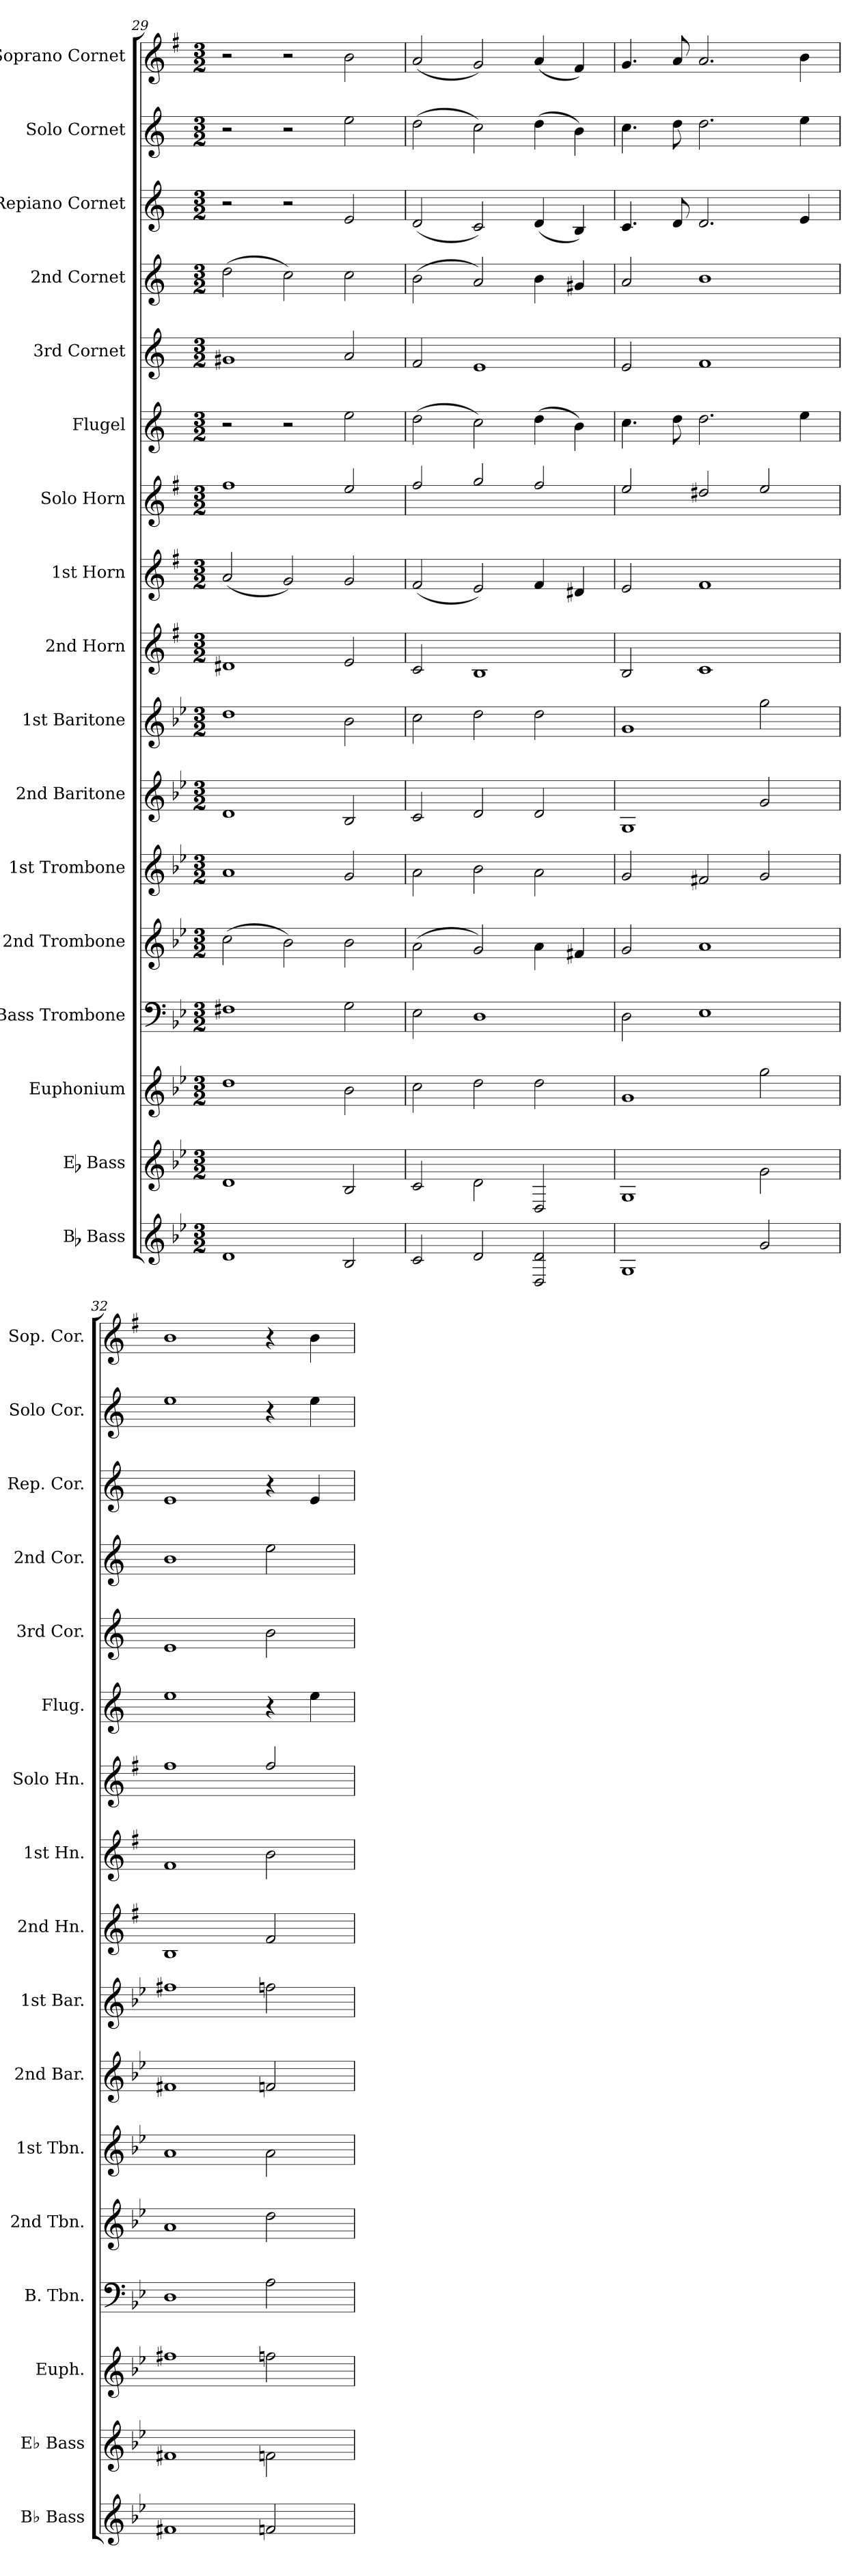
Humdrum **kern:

**kern	**kern	**kern	**kern	**kern	**kern	**kern	**kern	**kern	**kern	**kern	**kern	**kern	**kern	**kern	**kern	**kern
*part17	*part16	*part15	*part14	*part13	*part12	*part11	*part10	*part9	*part8	*part7	*part6	*part5	*part4	*part3	*part2	*part1
*staff17	*staff16	*staff15	*staff14	*staff13	*staff12	*staff11	*staff10	*staff9	*staff8	*staff7	*staff6	*staff5	*staff4	*staff3	*staff2	*staff1
*I"Bb Bass	*I"Eb Bass	*I"Euphonium	*I"Bass Trombone	*I"2nd Trombone	*I"1st Trombone	*I"2nd Baritone	*I"1st Baritone	*I"2nd Horn	*I"1st Horn	*I"Solo Horn	*I"Flugel	*I"3rd Cornet	*I"2nd Cornet	*I"Repiano Cornet	*I"Solo Cornet	*I"Soprano Cornet
*I'Bb Bass	*I'Eb Bass	*I'Euph.	*I'B. Tbn.	*I'2nd Tbn.	*I'1st Tbn.	*I'2nd Bar.	*I'1st Bar.	*I'2nd Hn.	*I'1st Hn.	*I'Solo Hn.	*I'Flug.	*I'3rd Cor.	*I'2nd Cor.	*I'Rep. Cor.	*I'Solo Cor.	*I'Sop. Cor.
*clefG2	*clefG2	*clefG2	*clefF4	*clefG2	*clefG2	*clefG2	*clefG2	*clefG2	*clefG2	*clefG2	*clefG2	*clefG2	*clefG2	*clefG2	*clefG2	*clefG2
*ITrd15c26	*ITrd12c21	*ITrd8c14	*	*ITrd8c14	*ITrd8c14	*ITrd8c14	*ITrd8c14	*ITrd5c9	*ITrd5c9	*ITrd5c9	*ITrd1c2	*ITrd1c2	*ITrd1c2	*ITrd1c2	*ITrd1c2	*ITrd-2c-3
*k[b-e-]	*k[b-e-]	*k[b-e-]	*k[b-e-]	*k[b-e-]	*k[b-e-]	*k[b-e-]	*k[b-e-]	*k[b-e-]	*k[b-e-]	*k[b-e-]	*k[b-e-]	*k[b-e-]	*k[b-e-]	*k[b-e-]	*k[b-e-]	*k[b-e-]
*	*g:	*	*g:	*	*	*	*	*g:	*g:	*g:	*	*	*	*	*	*g:
*M3/2	*M3/2	*M3/2	*M3/2	*M3/2	*M3/2	*M3/2	*M3/2	*M3/2	*M3/2	*M3/2	*M3/2	*M3/2	*M3/2	*M3/2	*M3/2	*M3/2
=29	=29	=29	=29	=29	=29	=29	=29	=29	=29	=29	=29	=29	=29	=29	=29	=29
1DD	1D	1d	1F#X	(>2c\	1A	1D	1d	1F#X	(<2c/	1a	2r	1f#X	(>2cc\	2r	2r	2r
.	.	.	.	2B-\)	.	.	.	.	2B-/)	.	2r	.	2b-\)	2r	2r	2r
2BBB-/	2BB-/	2B-\	2G\	2B-\	2G/	2BB-/	2B-\	2G/	2B-/	2g/	2dd\	2g/	2b-\	2d/	2dd\	2dd\
=30	=30	=30	=30	=30	=30	=30	=30	=30	=30	=30	=30	=30	=30	=30	=30	=30
2CC/	2C/	2c\	2E-\	(>2A\	2A\	2C/	2c\	2E-/	(<2A/	2a/	(>2cc\	2e-/	(>2a\	(<2c/	(>2cc\	(<2cc/
2DD/	2D\	2d\	1D	2G/)	2B-\	2D/	2d\	1D	2G/)	2b-/	2b-\)	1d	2g/)	2B-/)	2b-\)	2b-/)
2DDD/ 2DD/	2DD/	2d\	.	4A\	2A\	2D/	2d\	.	4A/	2a/	(>4cc\	.	4a\	(<4c/	(>4cc\	(<4cc/
.	.	.	.	4F#X/	.	.	.	.	4F#X/	.	4a\)	.	4f#X/	4A/)	4a\)	4a/)
=31	=31	=31	=31	=31	=31	=31	=31	=31	=31	=31	=31	=31	=31	=31	=31	=31
1GGG	1GG	1G	2D\	2G/	2G/	1GG	1G	2D/	2G/	2g/	4.b-\	2d/	2g/	4.B-/	4.b-\	4.b-/
.	.	.	.	.	.	.	.	.	.	.	8cc\	.	.	8c/	8cc\	8cc/
.	.	.	1E-	1A	2F#X/	.	.	1E-	1A	2f#X/	2.cc\	1e-	1a	2.c/	2.cc\	2.cc/
2GG/	2G\	2g\	.	.	2G/	2G/	2g\	.	.	2g/	.	.	.	.	.	.
.	.	.	.	.	.	.	.	.	.	.	4dd\	.	.	4d/	4dd\	4dd\
=32	=32	=32	=32	=32	=32	=32	=32	=32	=32	=32	=32	=32	=32	=32	=32	=32
1FF#X	1F#X	1f#X	1D	1A	1A	1F#X	1f#X	1D	1A	1a	1dd	1d	1a	1d	1dd	1dd
2FFn/	2Fn\	2fn\	2A\	2d\	2A\	2Fn/	2fn\	2A/	2d\	2a/	4r	2a\	2dd\	4r	4r	4r
.	.	.	.	.	.	.	.	.	.	.	4dd\	.	.	4d/	4dd\	4dd\
=	=	=	=	=	=	=	=	=	=	=	=	=	=	=	=	=
*-	*-	*-	*-	*-	*-	*-	*-	*-	*-	*-	*-	*-	*-	*-	*-	*-
